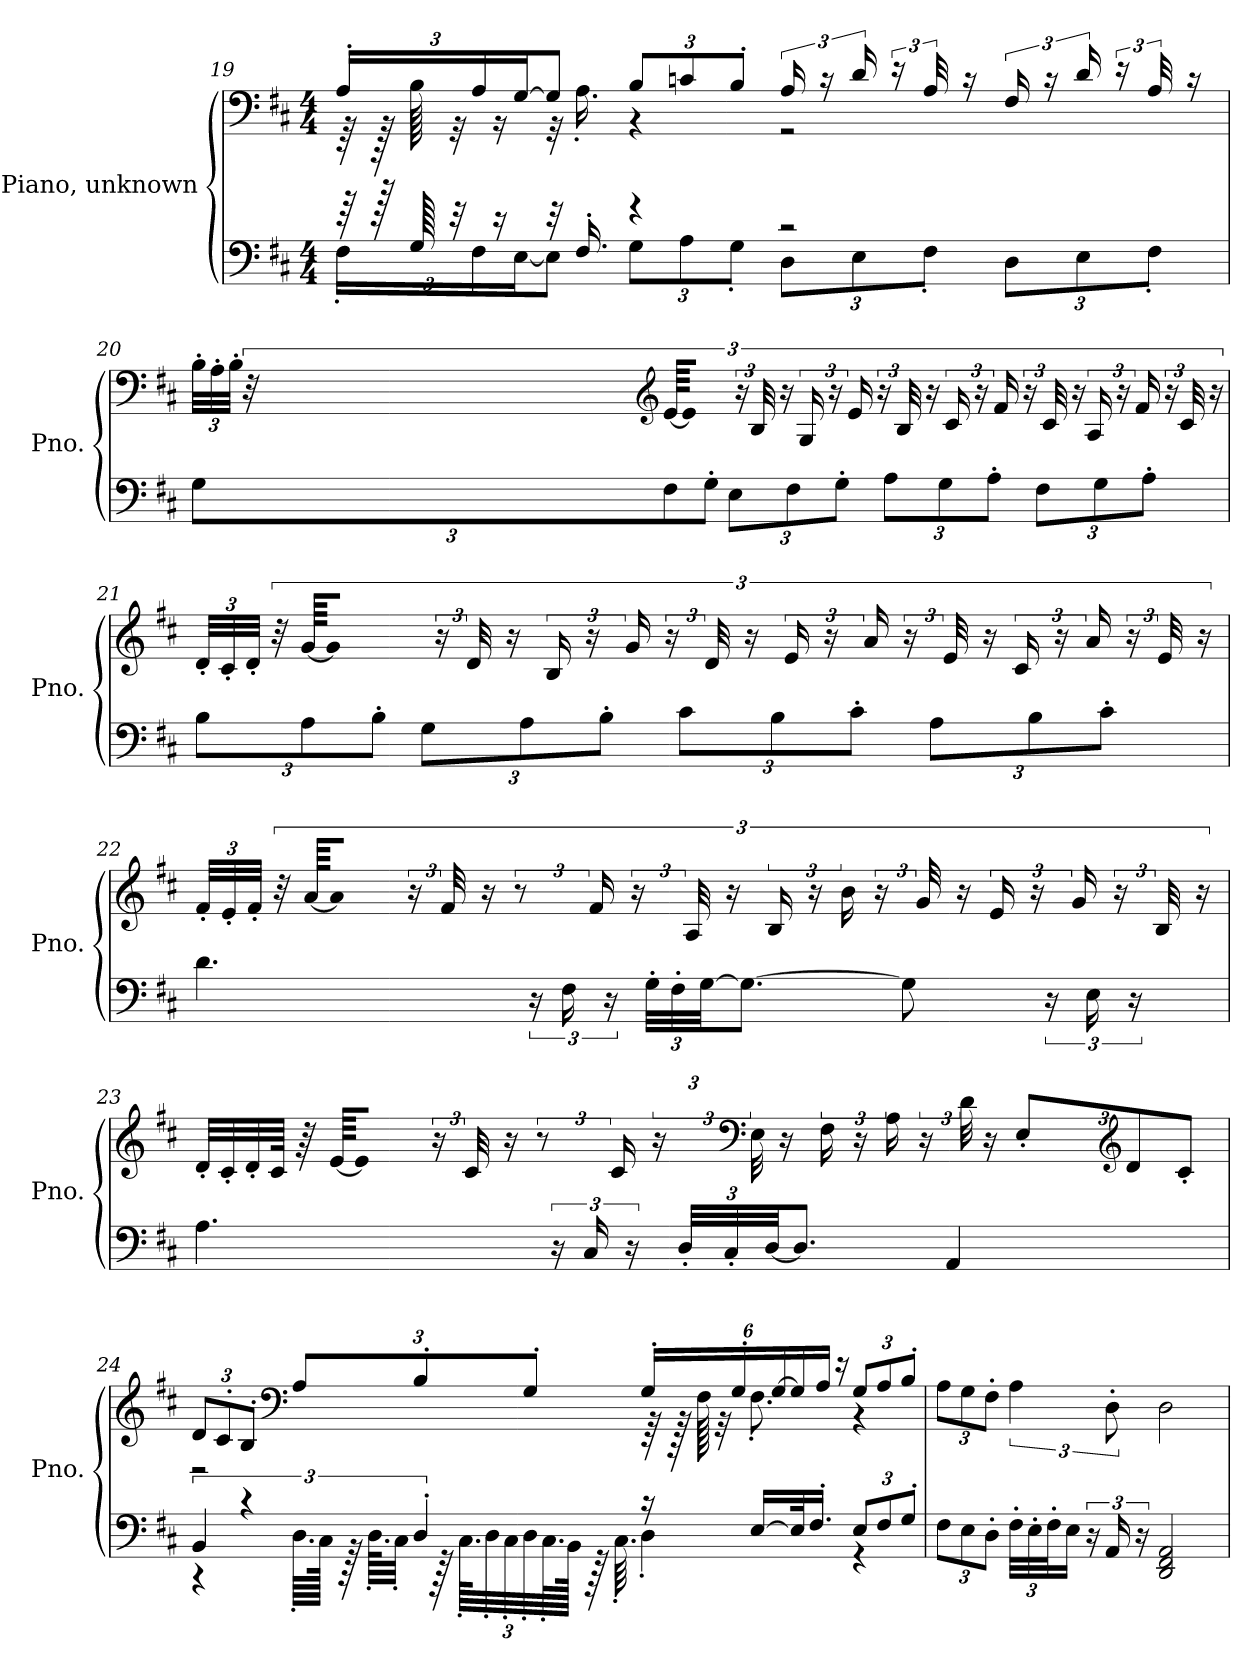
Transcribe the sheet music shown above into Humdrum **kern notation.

**kern	**kern
*part1	*part1
*staff2	*staff1
*I"Piano, unknown	*
*I'Pno.	*
!!LO:LB:g=z
*clefF4	*clefF4
*k[f#c#]	*k[f#c#]
*M4/4	*M4/4
=19	=19
*^	*
*	*Xbrackettup	*Xbrackettup
*	*	*^
64r	24F#'\LL	24A'/LL	64r
128r	.	.	128r
128G/	.	.	128B\
32r	.	.	32r
.	24F#\	24A/	.
16r	.	.	16r
.	[24E\J	[24G/J	.
32r	8E\J]	8G/J]	32r
16.F#'/	.	.	16.A'\
4r	12G\L	12B/L	4r
.	12A\	12cn/	.
.	12G'\J	12B'/J	.
*	*	*brackettup	*
2r	12D\L	24A/	2r
.	.	24r	.
.	12E\	24d/	.
.	.	24r	.
.	12F#'\J	48A/	.
.	.	16r	.
.	12D\L	24F#/	.
.	.	24r	.
.	12E\	24d/	.
.	.	24r	.
.	12F#'\J	48A/	.
.	.	16r	.
*v	*v	*	*
*	*v	*v
!!LO:PB:g=z
=20	=20
*	*Xbrackettup
12G\L	48B'\LLL
.	48A'\
.	48B'\JJJ
*	*brackettup
.	48r
*	*clefG2
12F#\	[96e/KLLL
.	32e/JJJ]
.	24r
12G'\J	48B/
.	16r
12E\L	24G/
.	24r
12F#\	24e/
.	24r
12G'\J	48B/
.	16r
12A\L	24c#/
.	24r
12G\	24f#/
.	24r
12A'\J	48c#/
.	16r
12F#\L	24A/
.	24r
12G\	24f#/
.	24r
12A'\J	48c#/
.	16r
!!LO:LB:g=z
=21	=21
*	*Xbrackettup
12B\L	48d'/LLL
.	48c#'/
.	48d'/JJJ
*	*brackettup
.	48r
12A\	[96g/KLLL
.	32g/JJJ]
.	24r
12B'\J	48d/
.	16r
12G\L	24B/
.	24r
12A\	24g/
.	24r
12B'\J	48d/
.	16r
12c#\L	24e/
.	24r
12B\	24a/
.	24r
12c#'\J	48e/
.	16r
12A\L	24c#/
.	24r
12B\	24a/
.	24r
12c#'\J	48e/
.	16r
!!LO:LB:g=z
=22	=22
*	*Xbrackettup
4.d\	48f#'/LLL
.	48e'/
.	48f#'/JJJ
*	*brackettup
.	48r
.	[96a/KLLL
.	32a/JJJ]
.	24r
.	48f#/
.	16r
.	12r
.	24f#/
*brackettup	*
24r	24r
24F#\	48A/
.	16r
24r	.
*Xbrackettup	*
48G'\LLL	24B/
48F#'\	.
[48G\JJ	24r
8.G\J_	.
.	24b\
.	24r
.	48g/
.	16r
8G\]	24e/
.	24r
.	24g/
*brackettup	*
24r	24r
24E\	48B/
.	16r
24r	.
!!LO:LB:g=z
=23	=23
*	*Xbrackettup
4.A\	48d'/LLL
.	48c#'/
.	48d'/
*	*brackettup
.	96c#/JJJk
.	96r
.	[96e/KLLL
.	32e/JJJ]
.	24r
.	48c#/
.	16r
.	12r
.	24c#/
24r	24r
*	*clefF4
24C#/	48E\
.	16r
24r	.
*Xbrackettup	*
48D'/LLL	24F#\
48C#'/	.
[48D/JJ	24r
8.D/J]	.
.	24A\
.	24r
.	48d\
.	16r
*	*Xbrackettup
4AA/	12E'/L
*	*clefG2
.	12d/
.	12c#'/J
!!LO:LB:g=z
=24	=24
*brackettup	*
*^	*^
6BB/	4r	12d/L	2r
.	.	12c#'/	.
6r	.	12B'/J	.
*	*	*clefF4	*
.	64.D'\LLLL	12A/L	.
.	128C#\JJJJk	.	.
.	128r	.	.
.	64.D'\KLLL	.	.
.	32C#'\JJJ	.	.
6D'/	.	12B'/	.
.	128r	.	.
.	64.C#'\KLLL	.	.
*	*Xbrackettup	*	*
.	48D'\	.	.
.	48C#'\	.	.
.	48D'\	12G'/J	.
.	64.C#'\L	.	.
.	128BB\JJJJk	.	.
.	128r	.	.
.	64.C#'\	.	.
16r	4D'\	24G'/LL	64r
.	.	.	128r
.	.	.	128F#\
.	.	.	32r
.	.	24G'/	.
[16E/LL	.	.	8.F#'\
.	.	[24G/	.
*	*	*brackettup	*
32E/K]	.	24G/]	.
16.F#'/JJ	.	.	.
.	.	24A/JJ	.
.	.	24r	.
*	*	*Xbrackettup	*
12E/L	4r	12G/L	4r
12F#/	.	12A/	.
12G'/J	.	12B'/J	.
*v	*v	*	*
*	*v	*v
!!LO:LB:g=z
=25	=25
12F#\L	12A\L
12E\	12G\
12D'\J	12F#'\J
*	*brackettup
48F#'\LLL	6A\
48E'\	.
48F#'\J	.
16E\JJ	.
*brackettup	*
24r	.
24AA/	12D'\
24r	.
2DD/ 2FF#/ 2AA/	2D\
=	=
*-	*-
